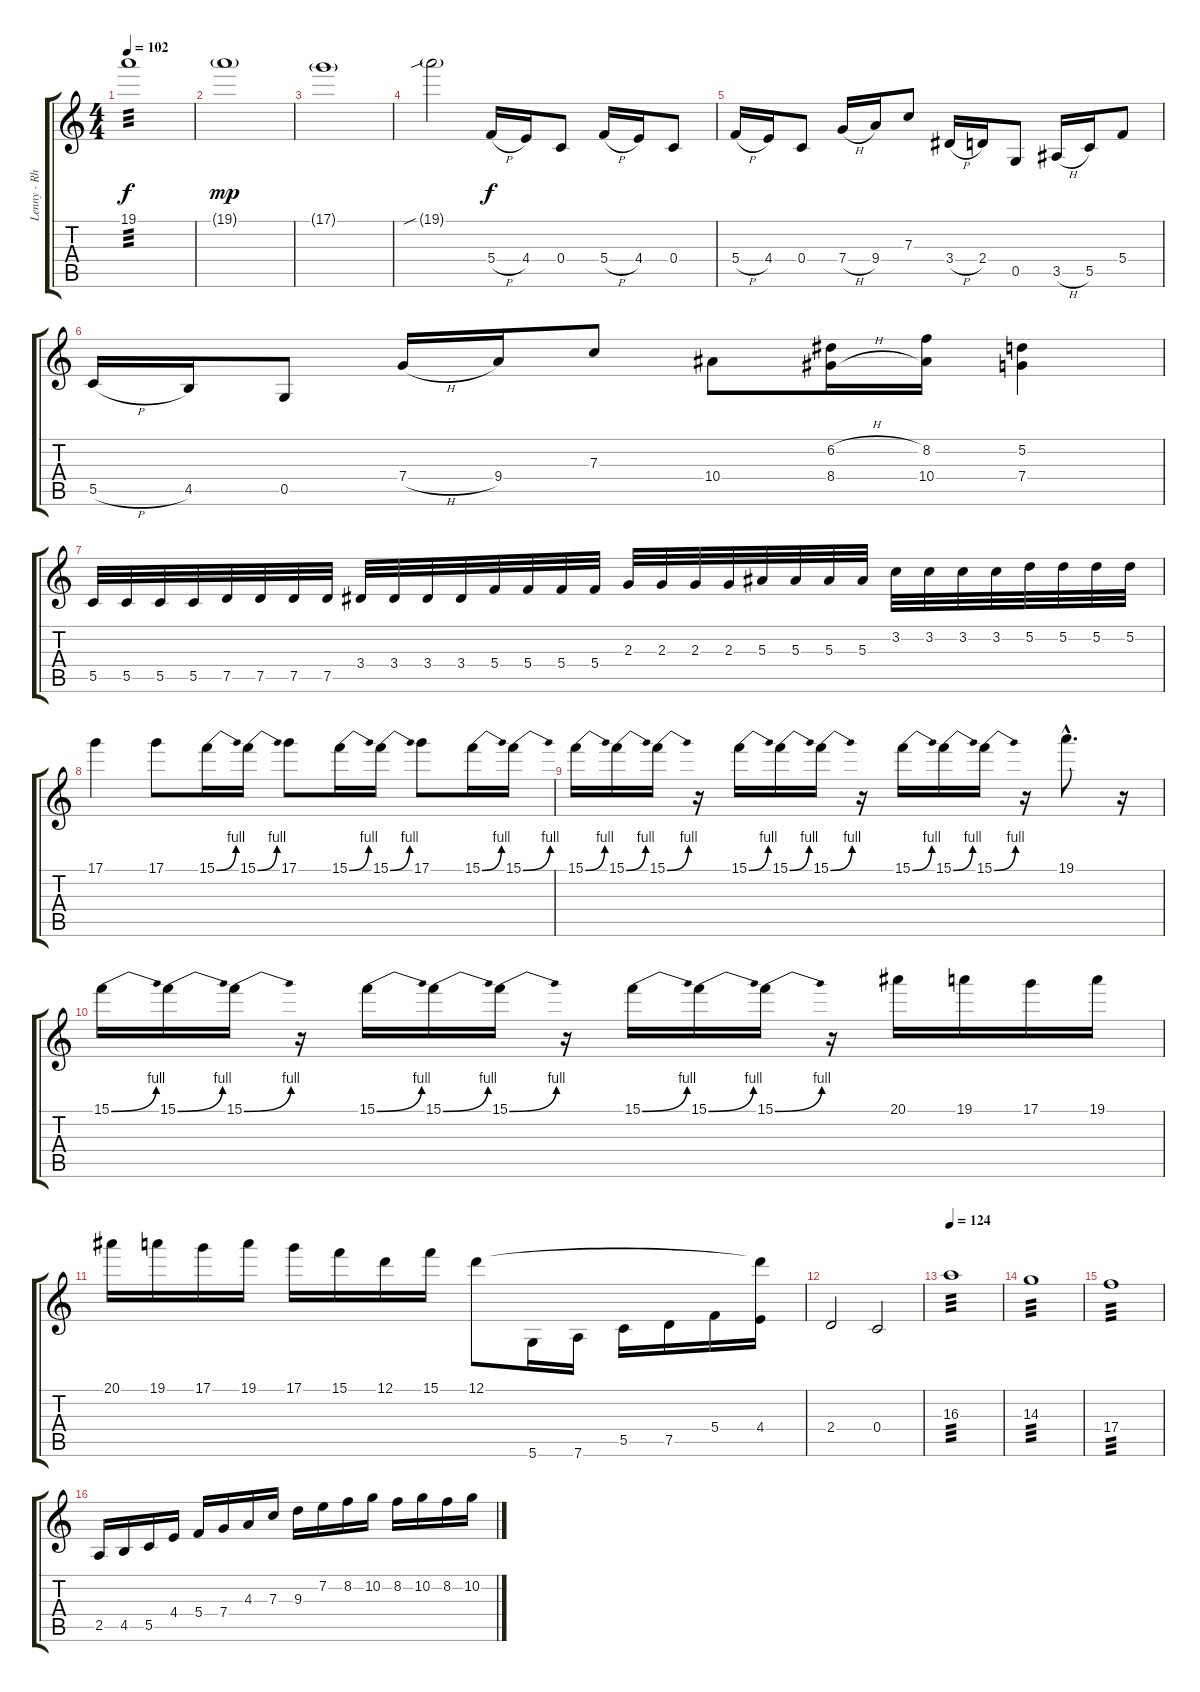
\track ("Lenny - Rhythm/Lead" "Lenny - Rh") {instrument distortionguitar}
\staff {score tabs}
\tuning (D4 A3 F3 C3 G2 D2) {hide}
\ts (4 4)
\tempo 102
\clef g2
\ks c
19.1.1{tp 3 dy f} |
19.1{g}.1{dy mp} |
17.1{g}.1 |
19.1{sib g}.2 5.4{h}.16{dy f} 4.4.16 0.4.8 5.4{h}.16 4.4.16 0.4.8 |
5.4{h}.16 4.4.16 0.4.8 7.4{h}.16 9.4.16 7.3.8 3.4{h}.16 2.4.16 0.5.8 3.5{h}.16 5.5.16 5.4.8 |
5.5{h}.16 4.5.16 0.5.8 7.4{h}.16 9.4.16 7.3.8 10.4.8 (6.2{h} 8.4{h}).16 (8.2 10.4).16 (5.2 7.4).4 |
5.5.32 5.5.32 5.5.32 5.5.32 7.5.32 7.5.32 7.5.32 7.5.32 3.4.32 3.4.32 3.4.32 3.4.32 5.4.32 5.4.32 5.4.32 5.4.32 2.3.32 2.3.32 2.3.32 2.3.32 5.3.32 5.3.32 5.3.32 5.3.32 3.2.32 3.2.32 3.2.32 3.2.32 5.2.32 5.2.32 5.2.32 5.2.32 |
17.1.4 17.1.8 15.1{be (bend 0 0 60 4)}.16 15.1{be (bend 0 0 60 4)}.16 17.1.8 15.1{be (bend 0 0 60 4)}.16 15.1{be (bend 0 0 60 4)}.16 17.1.8 15.1{be (bend 0 0 60 4)}.16 15.1{be (bend 0 0 60 4)}.16 |
15.1{be (bend 0 0 60 4)}.16 15.1{be (bend 0 0 60 4)}.16 15.1{be (bend 0 0 60 4)}.16 r.16 15.1{be (bend 0 0 60 4)}.16 15.1{be (bend 0 0 60 4)}.16 15.1{be (bend 0 0 60 4)}.16 r.16 15.1{be (bend 0 0 60 4)}.16 15.1{be (bend 0 0 60 4)}.16 15.1{be (bend 0 0 60 4)}.16 r.16 19.1{hac}.8{d} r.16 |
15.1{be (bend 0 0 60 4)}.16 15.1{be (bend 0 0 60 4)}.16 15.1{be (bend 0 0 60 4)}.16 r.16 15.1{be (bend 0 0 60 4)}.16 15.1{be (bend 0 0 60 4)}.16 15.1{be (bend 0 0 60 4)}.16 r.16 15.1{be (bend 0 0 60 4)}.16 15.1{be (bend 0 0 60 4)}.16 15.1{be (bend 0 0 60 4)}.16 r.16 20.1.16 19.1.16 17.1.16 19.1.16 |
20.1.16 19.1.16 17.1.16 19.1.16 17.1.16 15.1.16 12.1.16 15.1.16 12.1.8 5.6.16 7.6.16 5.5.16 7.5.16 5.4.16 (12.1{t} 4.4).16 |
2.4.2 0.4.2 |
\tempo 124
16.3.1{tp 3} |
14.3.1{tp 3} |
17.4.1{tp 3} |
2.5.16 4.5.16 5.5.16 4.4.16 5.4.16 7.4.16 4.3.16 7.3.16 9.3.16 7.2.16 8.2.16 10.2.16 8.2.16 10.2.16 8.2.16 10.2.16
